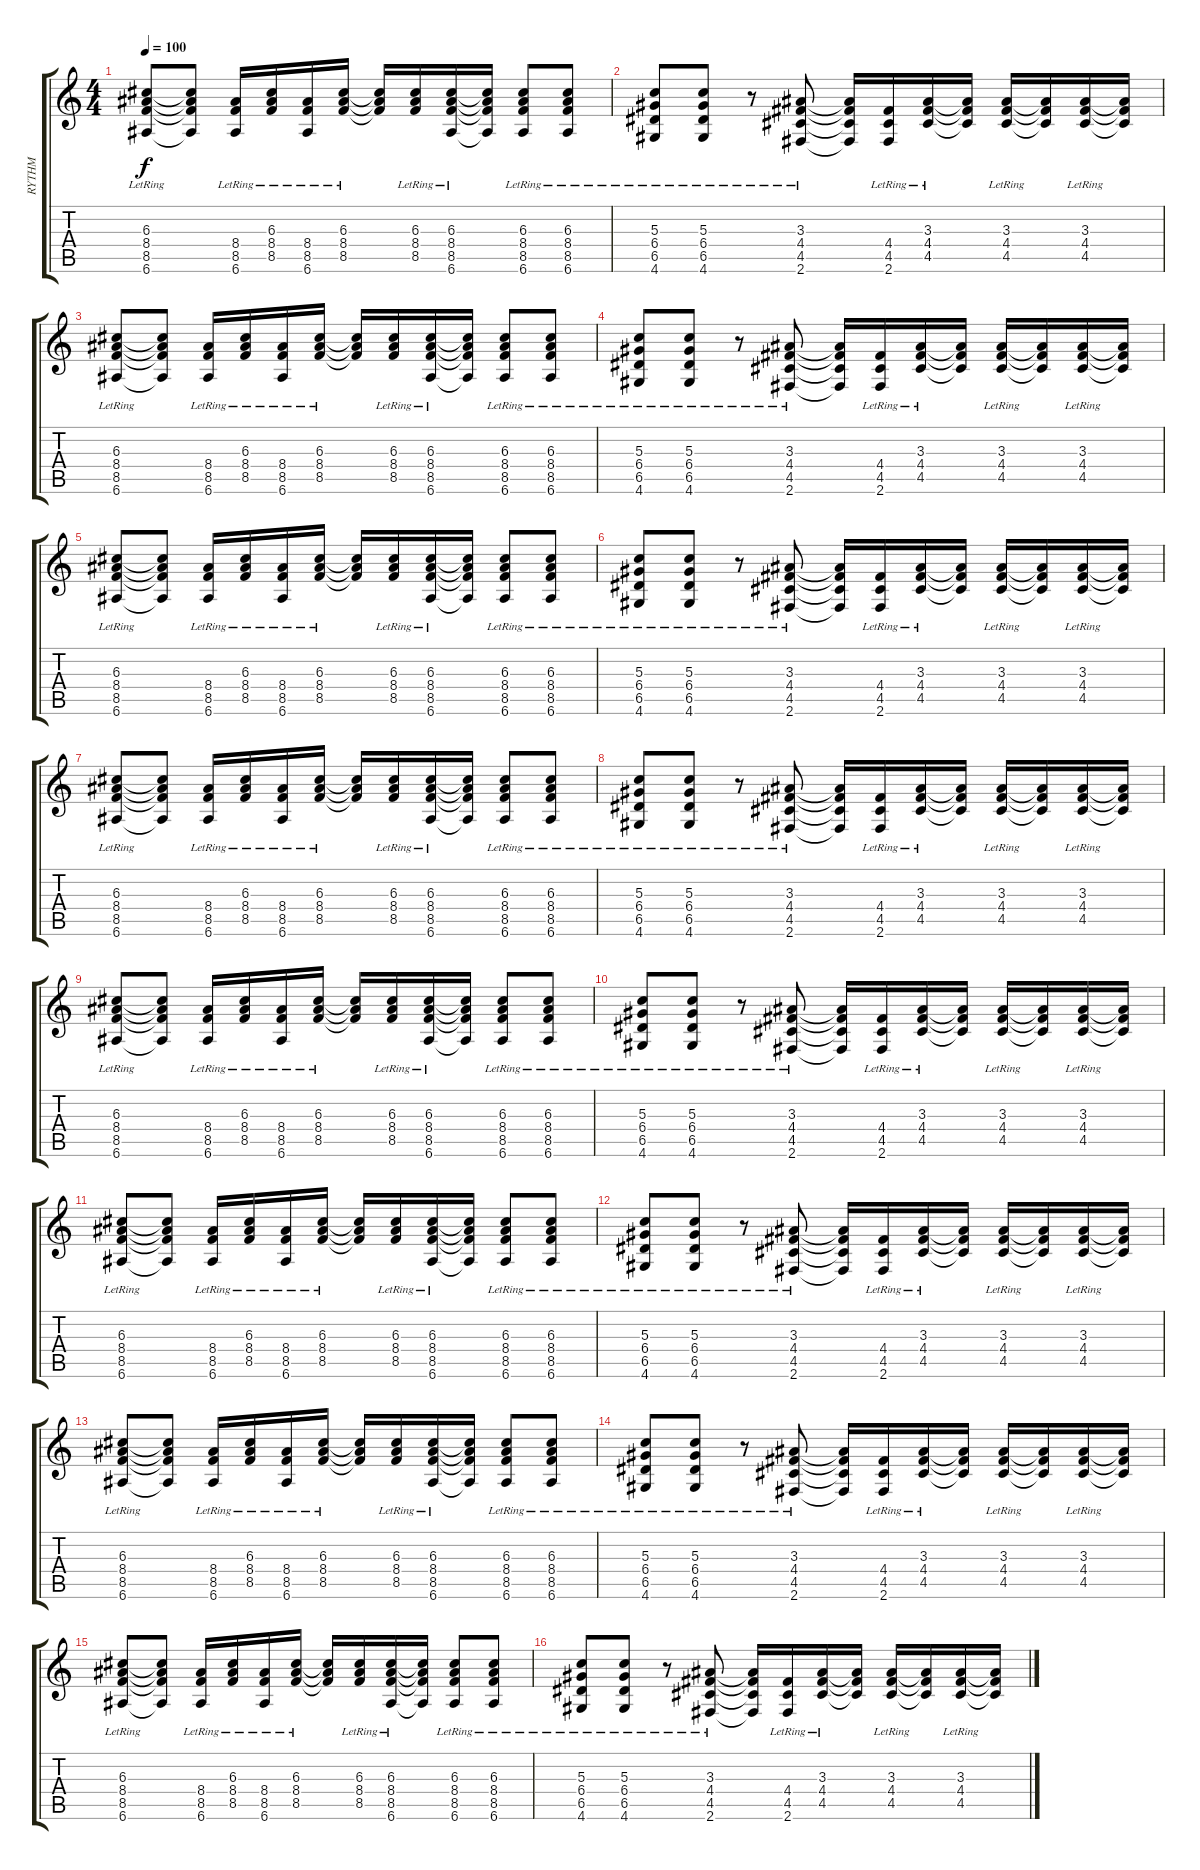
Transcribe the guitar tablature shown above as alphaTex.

\track ("RYTHM" "RYTHM") {instrument acousticguitarsteel}
\staff {score tabs}
\tuning (E4 B3 G3 D3 A2 E2) {hide}
\ts (4 4)
\tempo 100
\clef g2
\ks c
(6.3{lr} 8.4{lr} 8.5{lr} 6.6{lr}).8{dy f} (6.3{t} 8.4{t} 8.5{t} 6.6{t}).8 (8.4{lr} 8.5{lr} 6.6{lr}).16 (6.3{lr} 8.4{lr} 8.5{lr}).16 (8.4{lr} 8.5{lr} 6.6{lr}).16 (6.3{lr} 8.4{lr} 8.5{lr}).16 (6.3{t} 8.4{t} 8.5{t}).16 (6.3{lr} 8.4{lr} 8.5{lr}).16 (6.3{lr} 8.4{lr} 8.5{lr} 6.6{lr}).16 (6.3{t} 8.4{t} 8.5{t} 6.6{t}).16 (6.3{lr} 8.4{lr} 8.5{lr} 6.6{lr}).8 (6.3{lr} 8.4{lr} 8.5{lr} 6.6{lr}).8 |
(5.3{lr} 6.4{lr} 6.5{lr} 4.6{lr}).8 (5.3{lr} 6.4{lr} 6.5{lr} 4.6{lr}).8 r.8 (3.3{lr} 4.4{lr} 4.5{lr} 2.6{lr}).8 (3.3{t} 4.4{t} 4.5{t} 2.6{t}).16 (4.4{lr} 4.5{lr} 2.6{lr}).16 (3.3{lr} 4.4{lr} 4.5{lr}).16 (3.3{t} 4.4{t} 4.5{t}).16 (3.3{lr} 4.4{lr} 4.5{lr}).16 (3.3{t} 4.4{t} 4.5{t}).16 (3.3{lr} 4.4{lr} 4.5{lr}).16 (3.3{t} 4.4{t} 4.5{t}).16 |
(6.3{lr} 8.4{lr} 8.5{lr} 6.6{lr}).8 (6.3{t} 8.4{t} 8.5{t} 6.6{t}).8 (8.4{lr} 8.5{lr} 6.6{lr}).16 (6.3{lr} 8.4{lr} 8.5{lr}).16 (8.4{lr} 8.5{lr} 6.6{lr}).16 (6.3{lr} 8.4{lr} 8.5{lr}).16 (6.3{t} 8.4{t} 8.5{t}).16 (6.3{lr} 8.4{lr} 8.5{lr}).16 (6.3{lr} 8.4{lr} 8.5{lr} 6.6{lr}).16 (6.3{t} 8.4{t} 8.5{t} 6.6{t}).16 (6.3{lr} 8.4{lr} 8.5{lr} 6.6{lr}).8 (6.3{lr} 8.4{lr} 8.5{lr} 6.6{lr}).8 |
(5.3{lr} 6.4{lr} 6.5{lr} 4.6{lr}).8 (5.3{lr} 6.4{lr} 6.5{lr} 4.6{lr}).8 r.8 (3.3{lr} 4.4{lr} 4.5{lr} 2.6{lr}).8 (3.3{t} 4.4{t} 4.5{t} 2.6{t}).16 (4.4{lr} 4.5{lr} 2.6{lr}).16 (3.3{lr} 4.4{lr} 4.5{lr}).16 (3.3{t} 4.4{t} 4.5{t}).16 (3.3{lr} 4.4{lr} 4.5{lr}).16 (3.3{t} 4.4{t} 4.5{t}).16 (3.3{lr} 4.4{lr} 4.5{lr}).16 (3.3{t} 4.4{t} 4.5{t}).16 |
(6.3{lr} 8.4{lr} 8.5{lr} 6.6{lr}).8 (6.3{t} 8.4{t} 8.5{t} 6.6{t}).8 (8.4{lr} 8.5{lr} 6.6{lr}).16 (6.3{lr} 8.4{lr} 8.5{lr}).16 (8.4{lr} 8.5{lr} 6.6{lr}).16 (6.3{lr} 8.4{lr} 8.5{lr}).16 (6.3{t} 8.4{t} 8.5{t}).16 (6.3{lr} 8.4{lr} 8.5{lr}).16 (6.3{lr} 8.4{lr} 8.5{lr} 6.6{lr}).16 (6.3{t} 8.4{t} 8.5{t} 6.6{t}).16 (6.3{lr} 8.4{lr} 8.5{lr} 6.6{lr}).8 (6.3{lr} 8.4{lr} 8.5{lr} 6.6{lr}).8 |
(5.3{lr} 6.4{lr} 6.5{lr} 4.6{lr}).8 (5.3{lr} 6.4{lr} 6.5{lr} 4.6{lr}).8 r.8 (3.3{lr} 4.4{lr} 4.5{lr} 2.6{lr}).8 (3.3{t} 4.4{t} 4.5{t} 2.6{t}).16 (4.4{lr} 4.5{lr} 2.6{lr}).16 (3.3{lr} 4.4{lr} 4.5{lr}).16 (3.3{t} 4.4{t} 4.5{t}).16 (3.3{lr} 4.4{lr} 4.5{lr}).16 (3.3{t} 4.4{t} 4.5{t}).16 (3.3{lr} 4.4{lr} 4.5{lr}).16 (3.3{t} 4.4{t} 4.5{t}).16 |
(6.3{lr} 8.4{lr} 8.5{lr} 6.6{lr}).8 (6.3{t} 8.4{t} 8.5{t} 6.6{t}).8 (8.4{lr} 8.5{lr} 6.6{lr}).16 (6.3{lr} 8.4{lr} 8.5{lr}).16 (8.4{lr} 8.5{lr} 6.6{lr}).16 (6.3{lr} 8.4{lr} 8.5{lr}).16 (6.3{t} 8.4{t} 8.5{t}).16 (6.3{lr} 8.4{lr} 8.5{lr}).16 (6.3{lr} 8.4{lr} 8.5{lr} 6.6{lr}).16 (6.3{t} 8.4{t} 8.5{t} 6.6{t}).16 (6.3{lr} 8.4{lr} 8.5{lr} 6.6{lr}).8 (6.3{lr} 8.4{lr} 8.5{lr} 6.6{lr}).8 |
(5.3{lr} 6.4{lr} 6.5{lr} 4.6{lr}).8 (5.3{lr} 6.4{lr} 6.5{lr} 4.6{lr}).8 r.8 (3.3{lr} 4.4{lr} 4.5{lr} 2.6{lr}).8 (3.3{t} 4.4{t} 4.5{t} 2.6{t}).16 (4.4{lr} 4.5{lr} 2.6{lr}).16 (3.3{lr} 4.4{lr} 4.5{lr}).16 (3.3{t} 4.4{t} 4.5{t}).16 (3.3{lr} 4.4{lr} 4.5{lr}).16 (3.3{t} 4.4{t} 4.5{t}).16 (3.3{lr} 4.4{lr} 4.5{lr}).16 (3.3{t} 4.4{t} 4.5{t}).16 |
(6.3{lr} 8.4{lr} 8.5{lr} 6.6{lr}).8 (6.3{t} 8.4{t} 8.5{t} 6.6{t}).8 (8.4{lr} 8.5{lr} 6.6{lr}).16 (6.3{lr} 8.4{lr} 8.5{lr}).16 (8.4{lr} 8.5{lr} 6.6{lr}).16 (6.3{lr} 8.4{lr} 8.5{lr}).16 (6.3{t} 8.4{t} 8.5{t}).16 (6.3{lr} 8.4{lr} 8.5{lr}).16 (6.3{lr} 8.4{lr} 8.5{lr} 6.6{lr}).16 (6.3{t} 8.4{t} 8.5{t} 6.6{t}).16 (6.3{lr} 8.4{lr} 8.5{lr} 6.6{lr}).8 (6.3{lr} 8.4{lr} 8.5{lr} 6.6{lr}).8 |
(5.3{lr} 6.4{lr} 6.5{lr} 4.6{lr}).8 (5.3{lr} 6.4{lr} 6.5{lr} 4.6{lr}).8 r.8 (3.3{lr} 4.4{lr} 4.5{lr} 2.6{lr}).8 (3.3{t} 4.4{t} 4.5{t} 2.6{t}).16 (4.4{lr} 4.5{lr} 2.6{lr}).16 (3.3{lr} 4.4{lr} 4.5{lr}).16 (3.3{t} 4.4{t} 4.5{t}).16 (3.3{lr} 4.4{lr} 4.5{lr}).16 (3.3{t} 4.4{t} 4.5{t}).16 (3.3{lr} 4.4{lr} 4.5{lr}).16 (3.3{t} 4.4{t} 4.5{t}).16 |
(6.3{lr} 8.4{lr} 8.5{lr} 6.6{lr}).8 (6.3{t} 8.4{t} 8.5{t} 6.6{t}).8 (8.4{lr} 8.5{lr} 6.6{lr}).16 (6.3{lr} 8.4{lr} 8.5{lr}).16 (8.4{lr} 8.5{lr} 6.6{lr}).16 (6.3{lr} 8.4{lr} 8.5{lr}).16 (6.3{t} 8.4{t} 8.5{t}).16 (6.3{lr} 8.4{lr} 8.5{lr}).16 (6.3{lr} 8.4{lr} 8.5{lr} 6.6{lr}).16 (6.3{t} 8.4{t} 8.5{t} 6.6{t}).16 (6.3{lr} 8.4{lr} 8.5{lr} 6.6{lr}).8 (6.3{lr} 8.4{lr} 8.5{lr} 6.6{lr}).8 |
(5.3{lr} 6.4{lr} 6.5{lr} 4.6{lr}).8 (5.3{lr} 6.4{lr} 6.5{lr} 4.6{lr}).8 r.8 (3.3{lr} 4.4{lr} 4.5{lr} 2.6{lr}).8 (3.3{t} 4.4{t} 4.5{t} 2.6{t}).16 (4.4{lr} 4.5{lr} 2.6{lr}).16 (3.3{lr} 4.4{lr} 4.5{lr}).16 (3.3{t} 4.4{t} 4.5{t}).16 (3.3{lr} 4.4{lr} 4.5{lr}).16 (3.3{t} 4.4{t} 4.5{t}).16 (3.3{lr} 4.4{lr} 4.5{lr}).16 (3.3{t} 4.4{t} 4.5{t}).16 |
(6.3{lr} 8.4{lr} 8.5{lr} 6.6{lr}).8 (6.3{t} 8.4{t} 8.5{t} 6.6{t}).8 (8.4{lr} 8.5{lr} 6.6{lr}).16 (6.3{lr} 8.4{lr} 8.5{lr}).16 (8.4{lr} 8.5{lr} 6.6{lr}).16 (6.3{lr} 8.4{lr} 8.5{lr}).16 (6.3{t} 8.4{t} 8.5{t}).16 (6.3{lr} 8.4{lr} 8.5{lr}).16 (6.3{lr} 8.4{lr} 8.5{lr} 6.6{lr}).16 (6.3{t} 8.4{t} 8.5{t} 6.6{t}).16 (6.3{lr} 8.4{lr} 8.5{lr} 6.6{lr}).8 (6.3{lr} 8.4{lr} 8.5{lr} 6.6{lr}).8 |
(5.3{lr} 6.4{lr} 6.5{lr} 4.6{lr}).8 (5.3{lr} 6.4{lr} 6.5{lr} 4.6{lr}).8 r.8 (3.3{lr} 4.4{lr} 4.5{lr} 2.6{lr}).8 (3.3{t} 4.4{t} 4.5{t} 2.6{t}).16 (4.4{lr} 4.5{lr} 2.6{lr}).16 (3.3{lr} 4.4{lr} 4.5{lr}).16 (3.3{t} 4.4{t} 4.5{t}).16 (3.3{lr} 4.4{lr} 4.5{lr}).16 (3.3{t} 4.4{t} 4.5{t}).16 (3.3{lr} 4.4{lr} 4.5{lr}).16 (3.3{t} 4.4{t} 4.5{t}).16 |
(6.3{lr} 8.4{lr} 8.5{lr} 6.6{lr}).8 (6.3{t} 8.4{t} 8.5{t} 6.6{t}).8 (8.4{lr} 8.5{lr} 6.6{lr}).16 (6.3{lr} 8.4{lr} 8.5{lr}).16 (8.4{lr} 8.5{lr} 6.6{lr}).16 (6.3{lr} 8.4{lr} 8.5{lr}).16 (6.3{t} 8.4{t} 8.5{t}).16 (6.3{lr} 8.4{lr} 8.5{lr}).16 (6.3{lr} 8.4{lr} 8.5{lr} 6.6{lr}).16 (6.3{t} 8.4{t} 8.5{t} 6.6{t}).16 (6.3{lr} 8.4{lr} 8.5{lr} 6.6{lr}).8 (6.3{lr} 8.4{lr} 8.5{lr} 6.6{lr}).8 |
(5.3{lr} 6.4{lr} 6.5{lr} 4.6{lr}).8 (5.3{lr} 6.4{lr} 6.5{lr} 4.6{lr}).8 r.8 (3.3{lr} 4.4{lr} 4.5{lr} 2.6{lr}).8 (3.3{t} 4.4{t} 4.5{t} 2.6{t}).16 (4.4{lr} 4.5{lr} 2.6{lr}).16 (3.3{lr} 4.4{lr} 4.5{lr}).16 (3.3{t} 4.4{t} 4.5{t}).16 (3.3{lr} 4.4{lr} 4.5{lr}).16 (3.3{t} 4.4{t} 4.5{t}).16 (3.3{lr} 4.4{lr} 4.5{lr}).16 (3.3{t} 4.4{t} 4.5{t}).16
